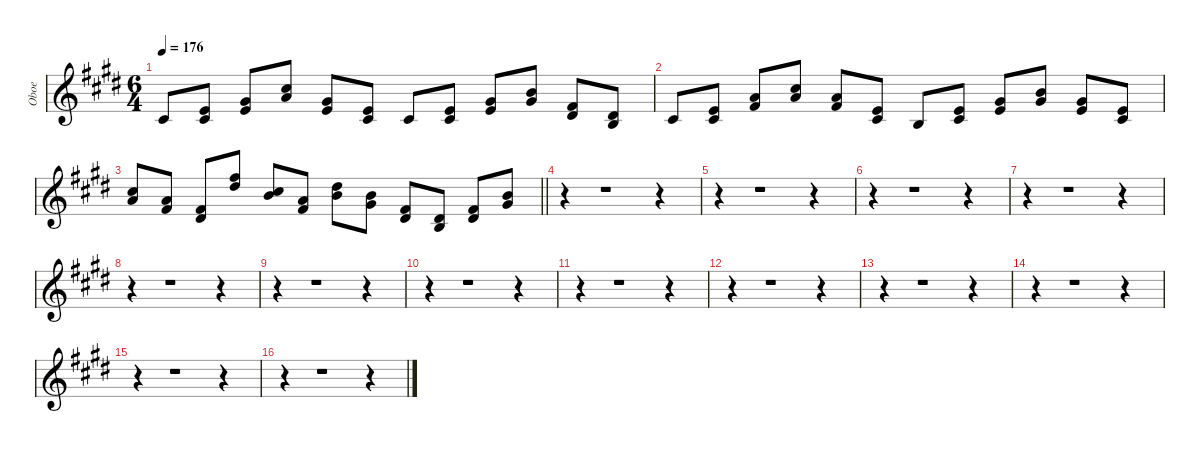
\defaultSystemsLayout 4
\hideDynamics
\bracketExtendMode nobrackets
\firstSystemTrackNameMode fullname
\otherSystemsTrackNameMode fullname
\otherSystemsTrackNameOrientation horizontal
\track ("Oboe" "ob.") {instrument oboe}
\staff {score}
\tuning (E4 B3 G3 D3 A2 E2)
\ts (6 4)
\tempo 176
\clef g2
\ks e
16.5{acc #}.8{dy mp} (14.4{acc forcenatural} 16.5{acc #}).8 (13.3{acc #} 14.4{acc forcenatural}).8 (14.2{acc #} 14.3{acc forcenatural}).8 (13.3{acc #} 14.4{acc forcenatural}).8 (14.4{acc forcenatural} 16.5{acc #}).8 16.5{acc #}.8 (14.4{acc forcenatural} 16.5{acc #}).8 (13.3{acc #} 14.4{acc forcenatural}).8 (12.2{acc forcenatural} 13.3{acc #}).8 (16.4{acc #} 18.5{acc #}).8 (13.4{acc #} 14.5{acc forcenatural}).8 |
16.5{acc #}.8 (14.4{acc forcenatural} 16.5{acc #}).8 (14.3{acc forcenatural} 16.4{acc #}).8 (14.2{acc #} 14.3{acc forcenatural}).8 (14.3{acc forcenatural} 16.4{acc #}).8 (14.4{acc forcenatural} 16.5{acc #}).8 14.5{acc forcenatural}.8 (14.4{acc forcenatural} 16.5{acc #}).8 (13.3{acc #} 14.4{acc forcenatural}).8 (12.2{acc forcenatural} 13.3{acc #}).8 (13.3{acc #} 14.4{acc forcenatural}).8 (14.4{acc forcenatural} 16.5{acc #}).8 |
\barLineRight lightlight
(14.2{acc #} 14.3{acc forcenatural}).8 (14.3{acc forcenatural} 16.4{acc #}).8 (16.4{acc #} 18.5{acc #}).8 (14.1{acc #} 16.2{acc #}).8 (14.2{acc #} 16.3{acc forcenatural}).8 (14.3{acc forcenatural} 16.4{acc #}).8 (16.2{acc #} 16.3{acc forcenatural}).8 (12.2{acc forcenatural} 13.3{acc #}).8 (16.4{acc #} 18.5{acc #}).8 (13.4{acc #} 14.5{acc forcenatural}).8 (16.4{acc #} 18.5{acc #}).8 (12.2{acc forcenatural} 13.3{acc #}).8 |
r.4 r.1 r.4 |
r.4 r.1 r.4 |
r.4 r.1 r.4 |
r.4 r.1 r.4 |
r.4 r.1 r.4 |
r.4 r.1 r.4 |
r.4 r.1 r.4 |
r.4 r.1 r.4 |
r.4 r.1 r.4 |
r.4 r.1 r.4 |
r.4 r.1 r.4 |
r.4 r.1 r.4 |
r.4 r.1 r.4
